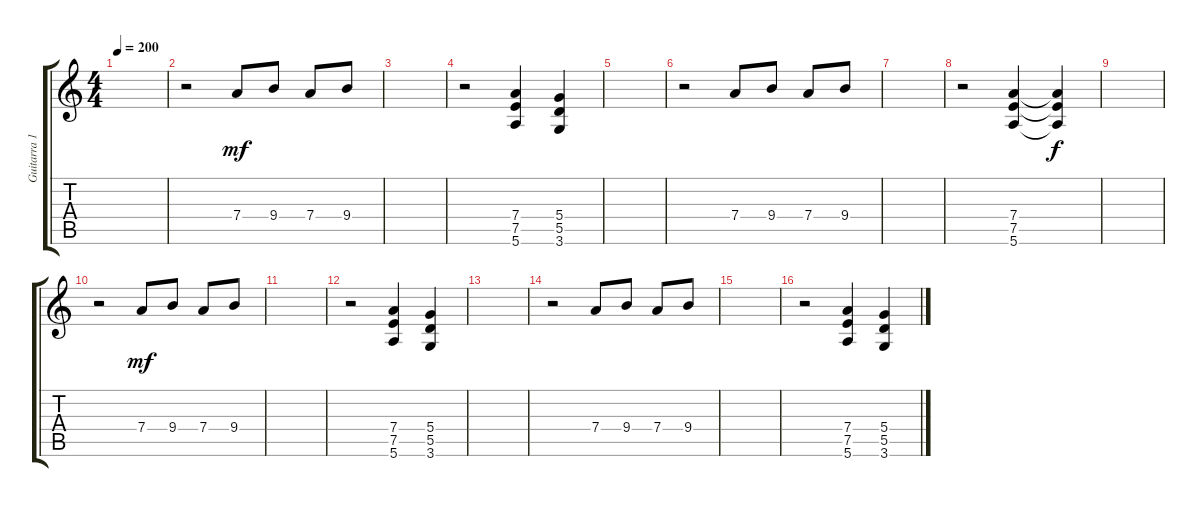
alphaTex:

\track ("Guitarra 1" "Guitarra 1") {instrument distortionguitar}
\staff {score tabs}
\tuning (E4 B3 G3 D3 A2 E2) {hide}
\ts (4 4)
\tempo 200
\clef g2
\ks c
|
r.2 7.4.8{dy mf} 9.4.8 7.4.8 9.4.8 |
|
r.2 (7.4 7.5 5.6).4 (5.4 5.5 3.6).4 |
|
r.2 7.4.8 9.4.8 7.4.8 9.4.8 |
|
r.2 (7.4 7.5 5.6).4 (7.4{t} 7.5{t} 5.6{t}).4{dy f} |
|
r.2 7.4.8{dy mf} 9.4.8 7.4.8 9.4.8 |
|
r.2 (7.4 7.5 5.6).4 (5.4 5.5 3.6).4 |
|
r.2 7.4.8 9.4.8 7.4.8 9.4.8 |
|
r.2 (7.4 7.5 5.6).4 (5.4 5.5 3.6).4
